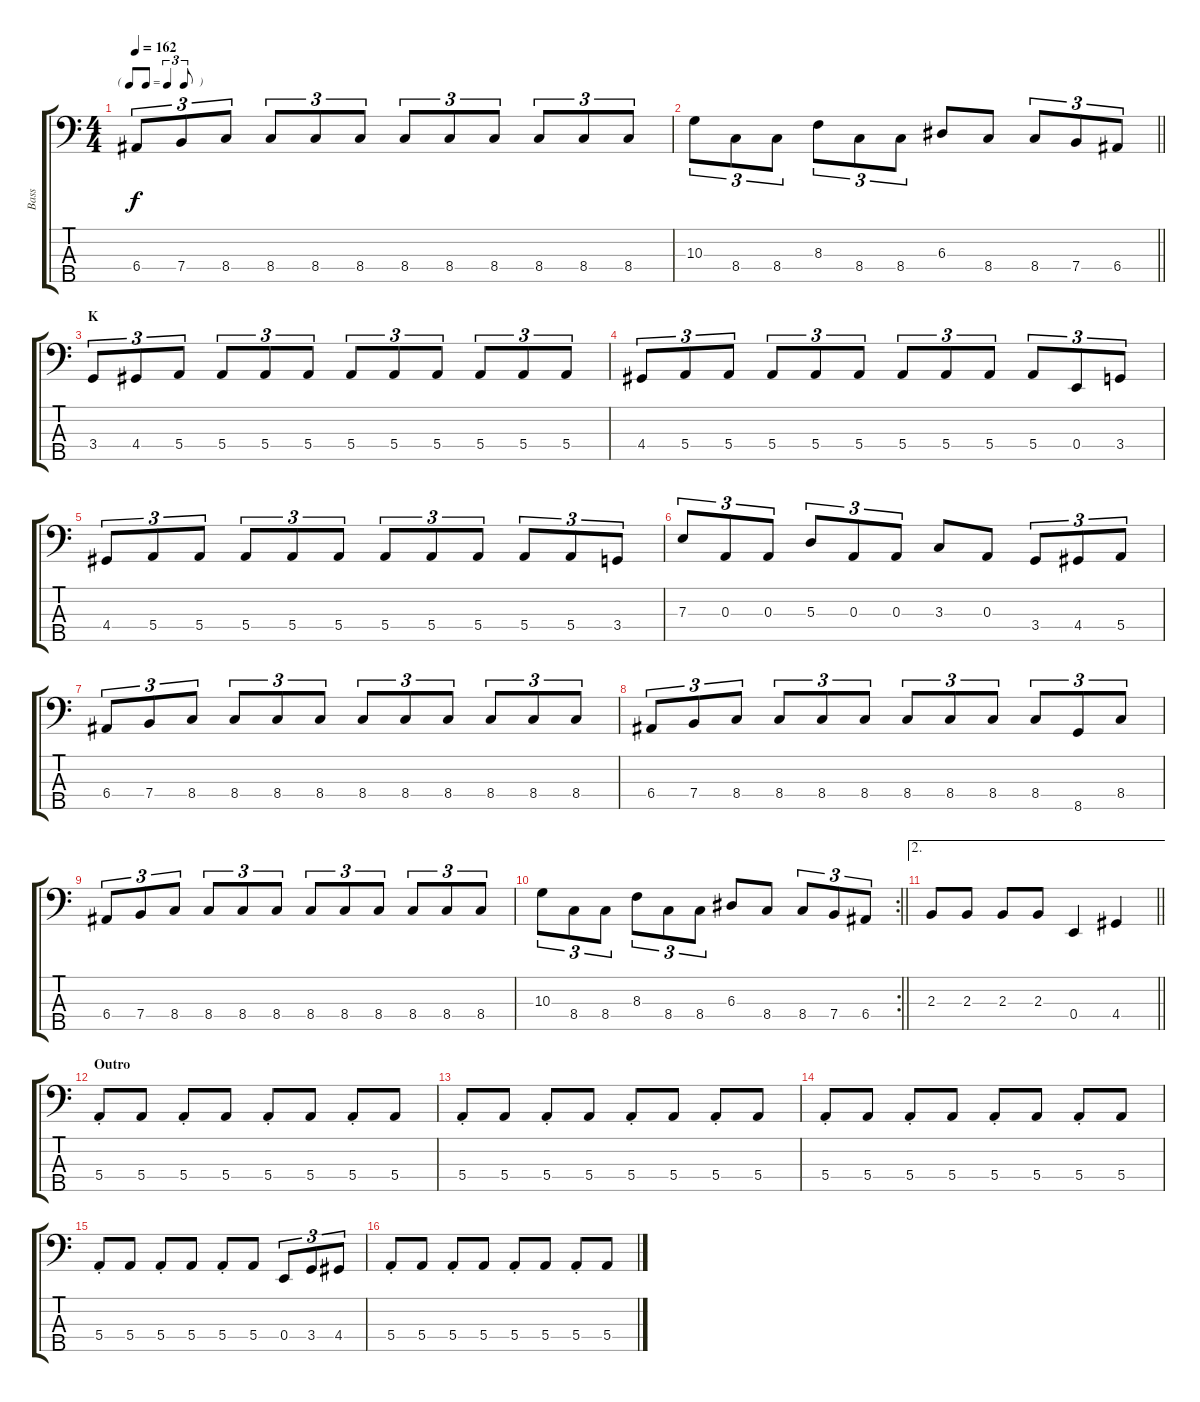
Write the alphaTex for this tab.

\track ("Bass" "Bass") {instrument electricbassfinger}
\staff {score tabs}
\tuning (G2 D2 A1 E1 B0) {hide}
\ts (4 4)
\tf triplet8th
\tempo 162
\clef f4
\ks c
6.4.8{tu (3 2) dy f} 7.4.8{tu (3 2)} 8.4.8{tu (3 2)} 8.4.8{tu (3 2)} 8.4.8{tu (3 2)} 8.4.8{tu (3 2)} 8.4.8{tu (3 2)} 8.4.8{tu (3 2)} 8.4.8{tu (3 2)} 8.4.8{tu (3 2)} 8.4.8{tu (3 2)} 8.4.8{tu (3 2)} |
\barLineRight lightlight
10.3.8{tu (3 2)} 8.4.8{tu (3 2)} 8.4.8{tu (3 2)} 8.3.8{tu (3 2)} 8.4.8{tu (3 2)} 8.4.8{tu (3 2)} 6.3.8 8.4.8 8.4.8{tu (3 2)} 7.4.8{tu (3 2)} 6.4.8{tu (3 2)} |
\section ("" "K")
3.4.8{tu (3 2)} 4.4.8{tu (3 2)} 5.4.8{tu (3 2)} 5.4.8{tu (3 2)} 5.4.8{tu (3 2)} 5.4.8{tu (3 2)} 5.4.8{tu (3 2)} 5.4.8{tu (3 2)} 5.4.8{tu (3 2)} 5.4.8{tu (3 2)} 5.4.8{tu (3 2)} 5.4.8{tu (3 2)} |
4.4.8{tu (3 2)} 5.4.8{tu (3 2)} 5.4.8{tu (3 2)} 5.4.8{tu (3 2)} 5.4.8{tu (3 2)} 5.4.8{tu (3 2)} 5.4.8{tu (3 2)} 5.4.8{tu (3 2)} 5.4.8{tu (3 2)} 5.4.8{tu (3 2)} 0.4.8{tu (3 2)} 3.4.8{tu (3 2)} |
4.4.8{tu (3 2)} 5.4.8{tu (3 2)} 5.4.8{tu (3 2)} 5.4.8{tu (3 2)} 5.4.8{tu (3 2)} 5.4.8{tu (3 2)} 5.4.8{tu (3 2)} 5.4.8{tu (3 2)} 5.4.8{tu (3 2)} 5.4.8{tu (3 2)} 5.4.8{tu (3 2)} 3.4.8{tu (3 2)} |
7.3.8{tu (3 2)} 0.3.8{tu (3 2)} 0.3.8{tu (3 2)} 5.3.8{tu (3 2)} 0.3.8{tu (3 2)} 0.3.8{tu (3 2)} 3.3.8 0.3.8 3.4.8{tu (3 2)} 4.4.8{tu (3 2)} 5.4.8{tu (3 2)} |
6.4.8{tu (3 2)} 7.4.8{tu (3 2)} 8.4.8{tu (3 2)} 8.4.8{tu (3 2)} 8.4.8{tu (3 2)} 8.4.8{tu (3 2)} 8.4.8{tu (3 2)} 8.4.8{tu (3 2)} 8.4.8{tu (3 2)} 8.4.8{tu (3 2)} 8.4.8{tu (3 2)} 8.4.8{tu (3 2)} |
6.4.8{tu (3 2)} 7.4.8{tu (3 2)} 8.4.8{tu (3 2)} 8.4.8{tu (3 2)} 8.4.8{tu (3 2)} 8.4.8{tu (3 2)} 8.4.8{tu (3 2)} 8.4.8{tu (3 2)} 8.4.8{tu (3 2)} 8.4.8{tu (3 2)} 8.5.8{tu (3 2)} 8.4.8{tu (3 2)} |
6.4.8{tu (3 2)} 7.4.8{tu (3 2)} 8.4.8{tu (3 2)} 8.4.8{tu (3 2)} 8.4.8{tu (3 2)} 8.4.8{tu (3 2)} 8.4.8{tu (3 2)} 8.4.8{tu (3 2)} 8.4.8{tu (3 2)} 8.4.8{tu (3 2)} 8.4.8{tu (3 2)} 8.4.8{tu (3 2)} |
\rc 2
\barLineRight lightlight
10.3.8{tu (3 2)} 8.4.8{tu (3 2)} 8.4.8{tu (3 2)} 8.3.8{tu (3 2)} 8.4.8{tu (3 2)} 8.4.8{tu (3 2)} 6.3.8 8.4.8 8.4.8{tu (3 2)} 7.4.8{tu (3 2)} 6.4.8{tu (3 2)} |
\ae 2
\barLineRight lightlight
2.3.8 2.3.8 2.3.8 2.3.8 0.4.4 4.4.4 |
\section ("" "Outro")
5.4{st}.8 5.4.8 5.4{st}.8 5.4.8 5.4{st}.8 5.4.8 5.4{st}.8 5.4.8 |
5.4{st}.8 5.4.8 5.4{st}.8 5.4.8 5.4{st}.8 5.4.8 5.4{st}.8 5.4.8 |
5.4{st}.8 5.4.8 5.4{st}.8 5.4.8 5.4{st}.8 5.4.8 5.4{st}.8 5.4.8 |
5.4{st}.8 5.4.8 5.4{st}.8 5.4.8 5.4{st}.8 5.4.8 0.4.8{tu (3 2)} 3.4.8{tu (3 2)} 4.4.8{tu (3 2)} |
5.4{st}.8 5.4.8 5.4{st}.8 5.4.8 5.4{st}.8 5.4.8 5.4{st}.8 5.4.8
